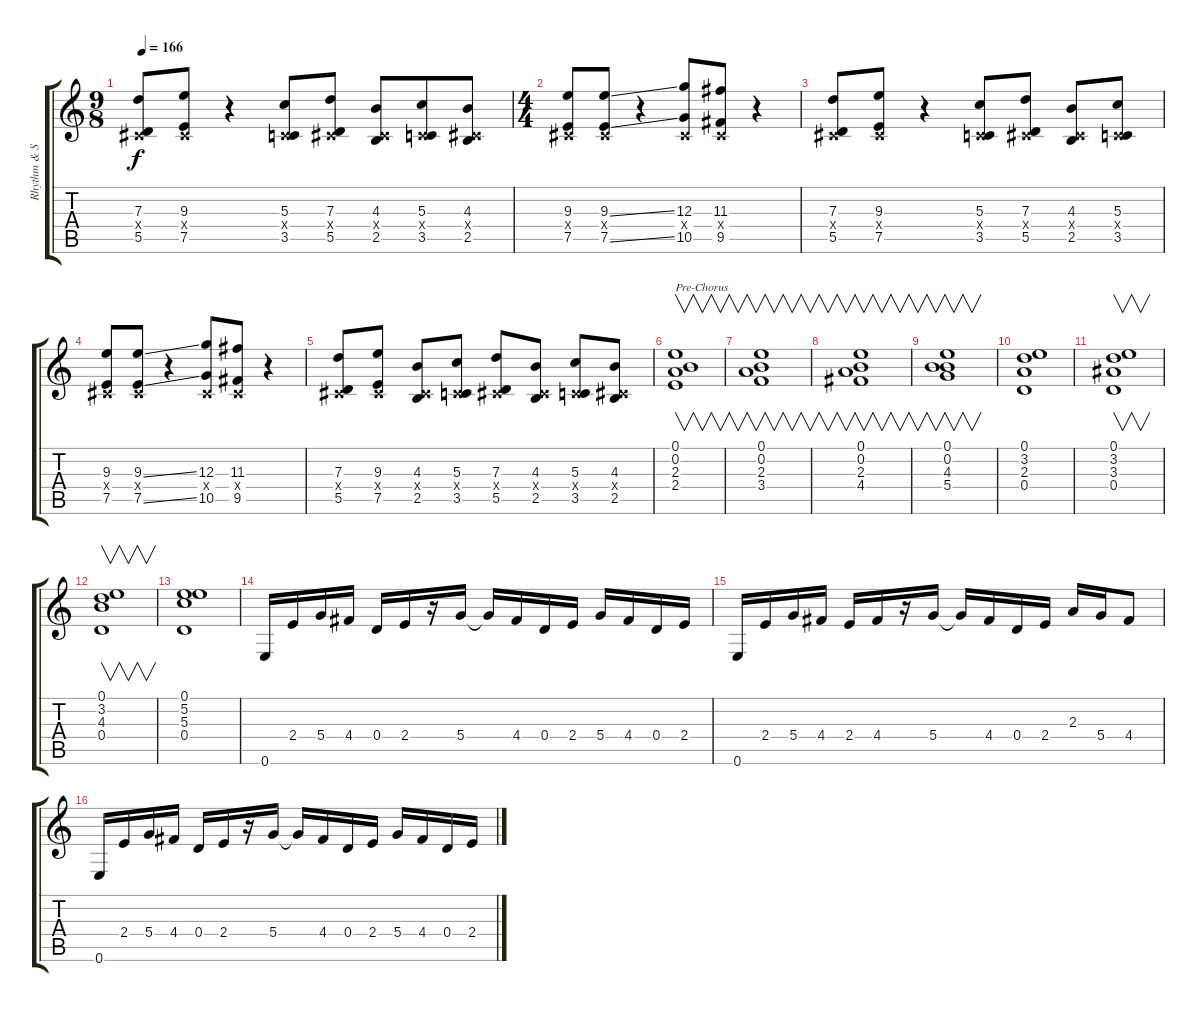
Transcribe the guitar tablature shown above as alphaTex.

\track ("Rhythm & Solo2 (Dist.)" "Rhythm & S") {instrument distortionguitar}
\staff {score tabs}
\tuning (E4 B3 G3 D3 A2 E2) {hide}
\ts (9 8)
\tempo 166
\clef g2
\ks c
(7.3 -1.4{x} 5.5).8{dy f} (9.3 -1.4{x} 7.5).8 r.4 (5.3 -1.4{x} 3.5).8 (7.3 -1.4{x} 5.5).8 (4.3 -1.4{x} 2.5).8 (5.3 -1.4{x} 3.5).8 (4.3 -1.4{x} 2.5).8 |
\ts (4 4)
(9.3 -1.4{x} 7.5).8 (9.3{ss} -1.4{x} 7.5{ss}).8 r.4 (12.3 -1.4{x} 10.5).8 (11.3 -1.4{x} 9.5).8 r.4 |
(7.3 -1.4{x} 5.5).8 (9.3 -1.4{x} 7.5).8 r.4 (5.3 -1.4{x} 3.5).8 (7.3 -1.4{x} 5.5).8 (4.3 -1.4{x} 2.5).8 (5.3 -1.4{x} 3.5).8 |
(9.3 -1.4{x} 7.5).8 (9.3{ss} -1.4{x} 7.5{ss}).8 r.4 (12.3 -1.4{x} 10.5).8 (11.3 -1.4{x} 9.5).8 r.4 |
(7.3 -1.4{x} 5.5).8 (9.3 -1.4{x} 7.5).8 (4.3 -1.4{x} 2.5).8 (5.3 -1.4{x} 3.5).8 (7.3 -1.4{x} 5.5).8 (4.3 -1.4{x} 2.5).8 (5.3 -1.4{x} 3.5).8 (4.3 -1.4{x} 2.5).8 |
(0.1 0.2 2.3 2.4).1{v txt "Pre-Chorus"} |
(0.1 0.2 2.3 3.4).1{v} |
(0.1 0.2 2.3 4.4).1{v} |
(0.1 0.2 4.3 5.4).1{v} |
(0.1 3.2 2.3 0.4).1 |
(0.1 3.2 3.3 0.4).1{v} |
(0.1 3.2 4.3 0.4).1{v} |
(0.1 5.2 5.3 0.4).1 |
0.6.16 2.4.16 5.4.16 4.4.16 0.4.16 2.4.16 r.16 5.4.16 5.4{t}.16 4.4.16 0.4.16 2.4.16 5.4.16 4.4.16 0.4.16 2.4.16 |
0.6.16 2.4.16 5.4.16 4.4.16 2.4.16 4.4.16 r.16 5.4.16 5.4{t}.16 4.4.16 0.4.16 2.4.16 2.3.16 5.4.16 4.4.8 |
0.6.16 2.4.16 5.4.16 4.4.16 0.4.16 2.4.16 r.16 5.4.16 5.4{t}.16 4.4.16 0.4.16 2.4.16 5.4.16 4.4.16 0.4.16 2.4.16
